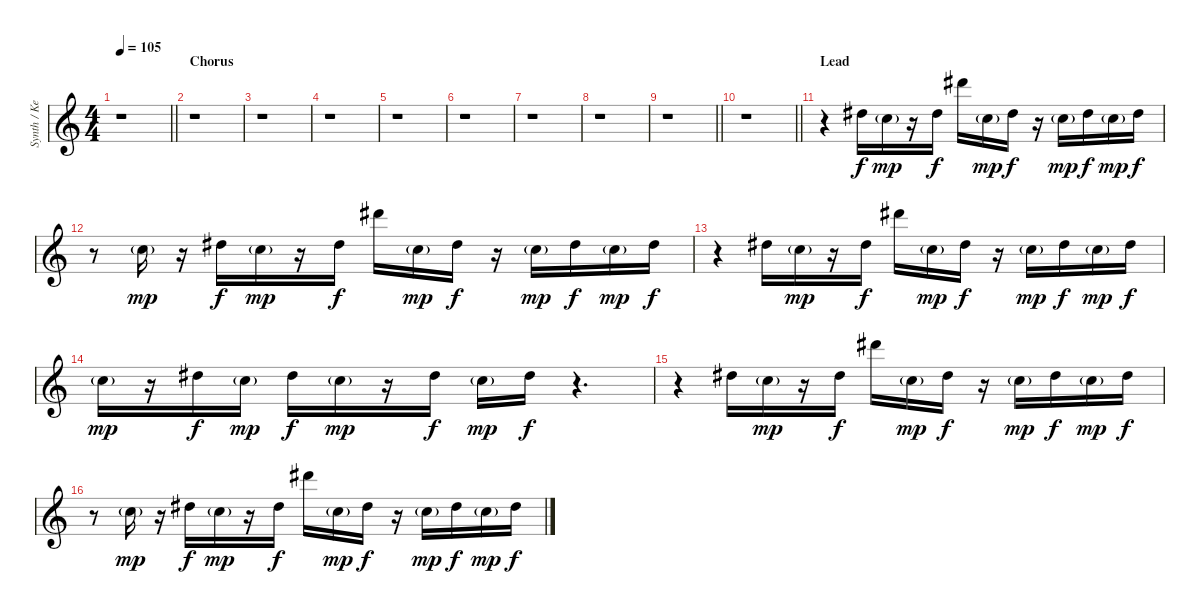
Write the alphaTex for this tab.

\track ("Synth / Keyboard" "Synth / Ke") {instrument recorder}
\staff {score}
\tuning (C4 G3 Eb3 Bb2 F2 C2) {hide}
\ts (4 4)
\tempo 105
\clef g2
\barLineRight lightlight
\ks c
r.1{dy f} |
\section ("" "Chorus")
r.1 |
r.1 |
r.1 |
r.1 |
r.1 |
r.1 |
r.1 |
\barLineRight lightlight
r.1 |
\barLineRight lightlight
r.1 |
\section ("" "Lead")
r.4 24.3.16 26.4{g}.16{dy mp} r.16 24.3.16{dy f} 27.1.16 26.4{g}.16{dy mp} 24.3.16{dy f} r.16 26.4{g}.16{dy mp} 24.3.16{dy f} 26.4{g}.16{dy mp} 24.3.16{dy f} |
r.8 26.4{g}.16{dy mp} r.16 24.3.16{dy f} 26.4{g}.16{dy mp} r.16 24.3.16{dy f} 27.1.16 26.4{g}.16{dy mp} 24.3.16{dy f} r.16 26.4{g}.16{dy mp} 24.3.16{dy f} 26.4{g}.16{dy mp} 24.3.16{dy f} |
r.4 24.3.16 26.4{g}.16{dy mp} r.16 24.3.16{dy f} 27.1.16 26.4{g}.16{dy mp} 24.3.16{dy f} r.16 26.4{g}.16{dy mp} 24.3.16{dy f} 26.4{g}.16{dy mp} 24.3.16{dy f} |
26.4{g}.16{dy mp} r.16 24.3.16{dy f} 26.4{g}.16{dy mp} 24.3.16{dy f} 26.4{g}.16{dy mp} r.16 24.3.16{dy f} 26.4{g}.16{dy mp} 24.3.16{dy f} r.4{d} |
r.4 24.3.16 26.4{g}.16{dy mp} r.16 24.3.16{dy f} 27.1.16 26.4{g}.16{dy mp} 24.3.16{dy f} r.16 26.4{g}.16{dy mp} 24.3.16{dy f} 26.4{g}.16{dy mp} 24.3.16{dy f} |
r.8 26.4{g}.16{dy mp} r.16 24.3.16{dy f} 26.4{g}.16{dy mp} r.16 24.3.16{dy f} 27.1.16 26.4{g}.16{dy mp} 24.3.16{dy f} r.16 26.4{g}.16{dy mp} 24.3.16{dy f} 26.4{g}.16{dy mp} 24.3.16{dy f}
